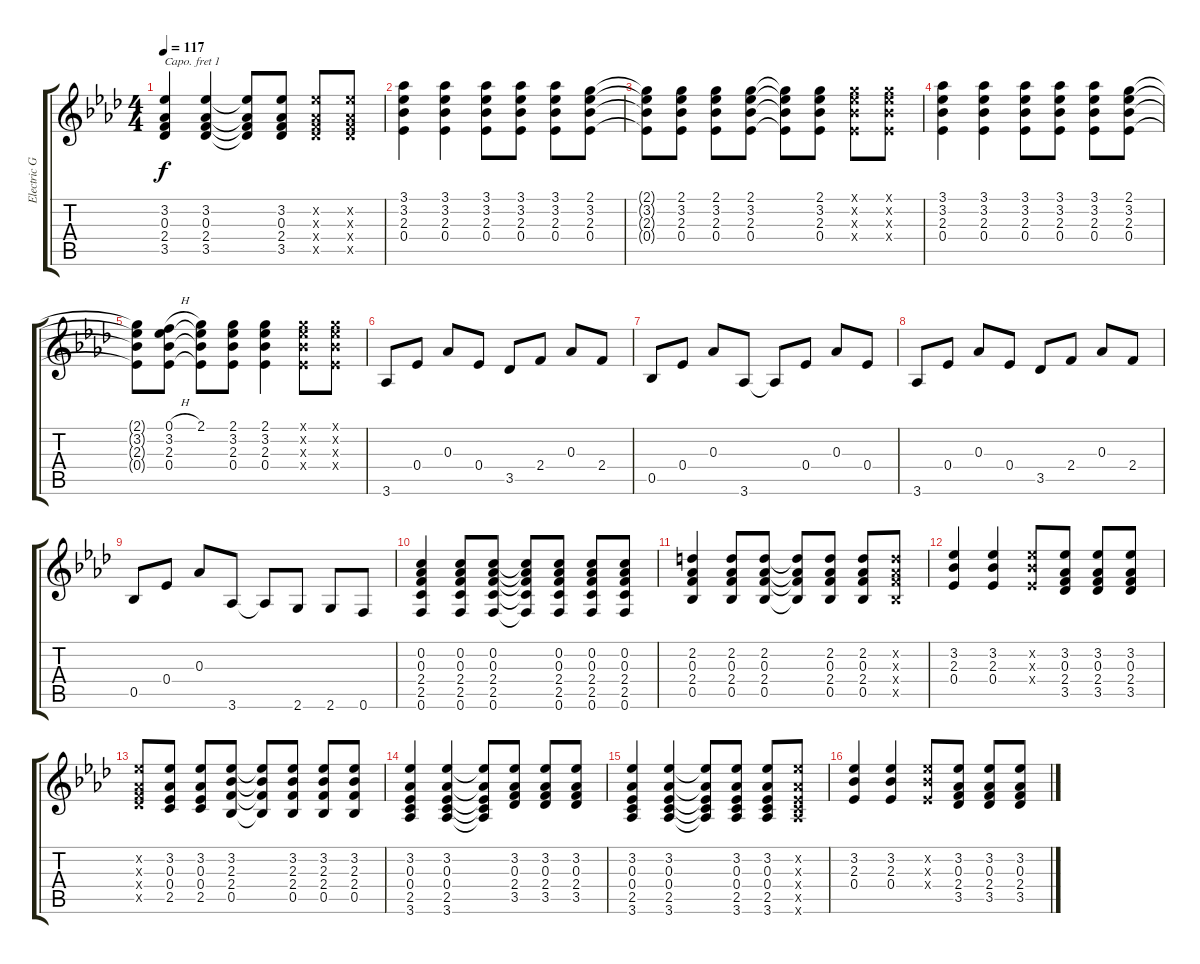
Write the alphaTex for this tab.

\track ("Electric Guitar" "Electric G") {instrument electricguitarclean}
\staff {score tabs}
\capo 1
\tuning (E4 B3 G3 D3 A2 E2) {hide}
\ts (4 4)
\tempo 117
\clef g2
\ks ab
(3.2 0.3 2.4 3.5).4{dy f} (3.2 0.3 2.4 3.5).4 (3.2{t} 0.3{t} 2.4{t} 3.5{t}).8 (3.2 0.3 2.4 3.5).8 (3.2{x} 0.3{x} 2.4{x} 3.5{x}).8 (3.2{x} 0.3{x} 2.4{x} 3.5{x}).8 |
(3.1 3.2 2.3 0.4).4 (3.1 3.2 2.3 0.4).4 (3.1 3.2 2.3 0.4).8 (3.1 3.2 2.3 0.4).8 (3.1 3.2 2.3 0.4).8 (2.1 3.2 2.3 0.4).8 |
(2.1{t} 3.2{t} 2.3{t} 0.4{t}).8 (2.1 3.2 2.3 0.4).8 (2.1 3.2 2.3 0.4).8 (2.1 3.2 2.3 0.4).8 (2.1{t} 3.2{t} 2.3{t} 0.4{t}).8 (2.1 3.2 2.3 0.4).8 (2.1{x} 3.2{x} 2.3{x} 0.4{x}).8 (2.1{x} 3.2{x} 2.3{x} 0.4{x}).8 |
(3.1 3.2 2.3 0.4).4 (3.1 3.2 2.3 0.4).4 (3.1 3.2 2.3 0.4).8 (3.1 3.2 2.3 0.4).8 (3.1 3.2 2.3 0.4).8 (2.1 3.2 2.3 0.4).8 |
(2.1{t} 3.2{t} 2.3{t} 0.4{t}).8 (0.1{h} 3.2 2.3 0.4).8 (2.1 3.2{t} 2.3{t} 0.4{t}).8 (2.1 3.2 2.3 0.4).8 (2.1 3.2 2.3 0.4).4 (2.1{x} 3.2{x} 2.3{x} 0.4{x}).8 (2.1{x} 3.2{x} 2.3{x} 0.4{x}).8 |
3.6.8 0.4.8 0.3.8 0.4.8 3.5.8 2.4.8 0.3.8 2.4.8 |
0.5.8 0.4.8 0.3.8 3.6.8 3.6{t}.8 0.4.8 0.3.8 0.4.8 |
3.6.8 0.4.8 0.3.8 0.4.8 3.5.8 2.4.8 0.3.8 2.4.8 |
0.5.8 0.4.8 0.3.8 3.6.8 3.6{t}.8 2.6.8 2.6.8 0.6.8 |
(0.2 0.3 2.4 2.5 0.6).4 (0.2 0.3 2.4 2.5 0.6).8 (0.2 0.3 2.4 2.5 0.6).8 (0.2{t} 0.3{t} 2.4{t} 2.5{t} 0.6{t}).8 (0.2 0.3 2.4 2.5 0.6).8 (0.2 0.3 2.4 2.5 0.6).8 (0.2 0.3 2.4 2.5 0.6).8 |
(2.2 0.3 2.4 0.5).4 (2.2 0.3 2.4 0.5).8 (2.2 0.3 2.4 0.5).8 (2.2{t} 0.3{t} 2.4{t} 0.5{t}).8 (2.2 0.3 2.4 0.5).8 (2.2 0.3 2.4 0.5).8 (2.2{x} 0.3{x} 2.4{x} 0.5{x}).8 |
(3.2 2.3 0.4).4 (3.2 2.3 0.4).4 (3.2{x} 2.3{x} 0.4{x}).8 (3.2 0.3 2.4 3.5).8 (3.2 0.3 2.4 3.5).8 (3.2 0.3 2.4 3.5).8 |
(3.2{x} 0.3{x} 2.4{x} 3.5{x}).8 (3.2 0.3 0.4 2.5).8 (3.2 0.3 0.4 2.5).8 (3.2 2.3 2.4 0.5).8 (3.2{t} 2.3{t} 2.4{t} 0.5{t}).8 (3.2 2.3 2.4 0.5).8 (3.2 2.3 2.4 0.5).8 (3.2 2.3 2.4 0.5).8 |
(3.2 0.3 0.4 2.5 3.6).4 (3.2 0.3 0.4 2.5 3.6).4 (3.2{t} 0.3{t} 0.4{t} 2.5{t} 3.6{t}).8 (3.2 0.3 2.4 3.5).8 (3.2 0.3 2.4 3.5).8 (3.2 0.3 2.4 3.5).8 |
(3.2 0.3 0.4 2.5 3.6).4 (3.2 0.3 0.4 2.5 3.6).4 (3.2{t} 0.3{t} 0.4{t} 2.5{t} 3.6{t}).8 (3.2 0.3 0.4 2.5 3.6).8 (3.2 0.3 0.4 2.5 3.6).8 (3.2{x} 0.3{x} 0.4{x} 2.5{x} 3.6{x}).8 |
(3.2 2.3 0.4).4 (3.2 2.3 0.4).4 (3.2{x} 2.3{x} 0.4{x}).8 (3.2 0.3 2.4 3.5).8 (3.2 0.3 2.4 3.5).8 (3.2 0.3 2.4 3.5).8
